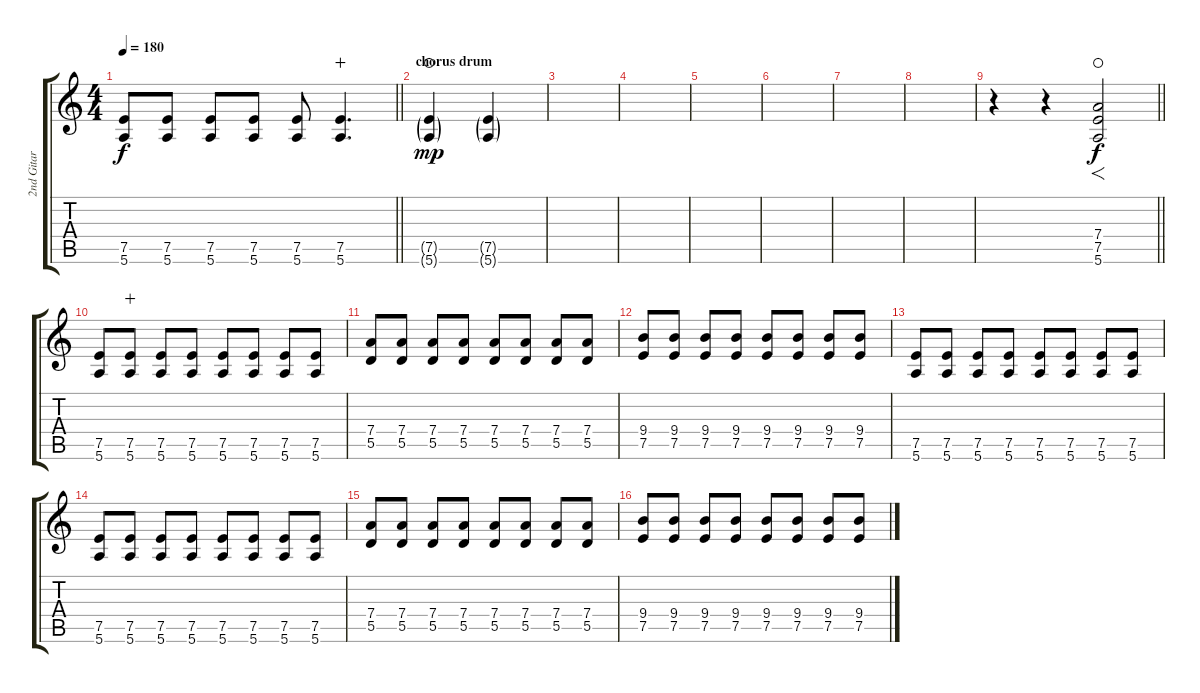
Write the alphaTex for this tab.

\track ("2nd Gitar" "2nd Gitar") {instrument distortionguitar}
\staff {score tabs}
\tuning (E4 B3 G3 D3 A2 E2) {hide}
\ts (4 4)
\tempo 180
\clef g2
\barLineRight lightlight
\ks c
(7.5 5.6).8{dy f} (7.5 5.6).8 (7.5 5.6).8 (7.5 5.6).8 (7.5 5.6).8 (7.5 5.6).4{d wahc} |
\section ("" "chorus drum")
(7.5{g} 5.6{g}).4{dy mp waho} (7.5{g} 5.6{g}).4 |
|
|
|
|
|
|
\barLineRight lightlight
r.4 r.4 (7.4 7.5 5.6).2{f dy f waho} |
(7.5 5.6).8 (7.5 5.6).8{wahc} (7.5 5.6).8 (7.5 5.6).8 (7.5 5.6).8 (7.5 5.6).8 (7.5 5.6).8 (7.5 5.6).8 |
(7.4 5.5).8 (7.4 5.5).8 (7.4 5.5).8 (7.4 5.5).8 (7.4 5.5).8 (7.4 5.5).8 (7.4 5.5).8 (7.4 5.5).8 |
(9.4 7.5).8 (9.4 7.5).8 (9.4 7.5).8 (9.4 7.5).8 (9.4 7.5).8 (9.4 7.5).8 (9.4 7.5).8 (9.4 7.5).8 |
(7.5 5.6).8 (7.5 5.6).8 (7.5 5.6).8 (7.5 5.6).8 (7.5 5.6).8 (7.5 5.6).8 (7.5 5.6).8 (7.5 5.6).8 |
(7.5 5.6).8 (7.5 5.6).8 (7.5 5.6).8 (7.5 5.6).8 (7.5 5.6).8 (7.5 5.6).8 (7.5 5.6).8 (7.5 5.6).8 |
(7.4 5.5).8 (7.4 5.5).8 (7.4 5.5).8 (7.4 5.5).8 (7.4 5.5).8 (7.4 5.5).8 (7.4 5.5).8 (7.4 5.5).8 |
(9.4 7.5).8 (9.4 7.5).8 (9.4 7.5).8 (9.4 7.5).8 (9.4 7.5).8 (9.4 7.5).8 (9.4 7.5).8 (9.4 7.5).8
